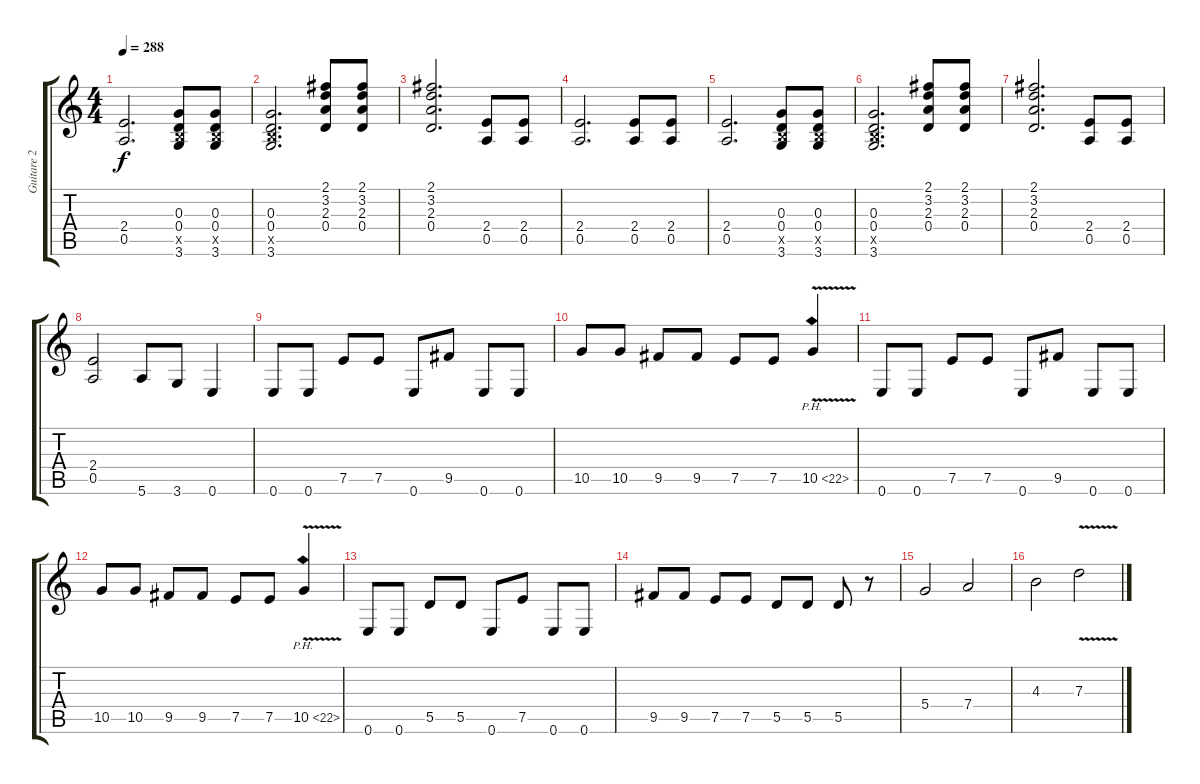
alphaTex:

\track ("Guitare 2" "Guitare 2") {instrument distortionguitar}
\staff {score tabs}
\tuning (E4 B3 G3 D3 A2 E2) {hide}
\ts (4 4)
\tempo 288
\clef g2
\ks c
(2.4 0.5).2{d dy f} (0.3 0.4 2.5{x} 3.6).8 (0.3 0.4 2.5{x} 3.6).8 |
(0.3 0.4 2.5{x} 3.6).2{d} (2.1 3.2 2.3 0.4).8 (2.1 3.2 2.3 0.4).8 |
(2.1 3.2 2.3 0.4).2{d} (2.4 0.5).8 (2.4 0.5).8 |
(2.4 0.5).2{d} (2.4 0.5).8 (2.4 0.5).8 |
(2.4 0.5).2{d} (0.3 0.4 2.5{x} 3.6).8 (0.3 0.4 2.5{x} 3.6).8 |
(0.3 0.4 2.5{x} 3.6).2{d} (2.1 3.2 2.3 0.4).8 (2.1 3.2 2.3 0.4).8 |
(2.1 3.2 2.3 0.4).2{d} (2.4 0.5).8 (2.4 0.5).8 |
(2.4 0.5).2 5.6.8 3.6.8 0.6.4 |
0.6.8 0.6.8 7.5.8 7.5.8 0.6.8 9.5.8 0.6.8 0.6.8 |
10.5.8 10.5.8 9.5.8 9.5.8 7.5.8 7.5.8 10.5{ph 12 v}.4 |
0.6.8 0.6.8 7.5.8 7.5.8 0.6.8 9.5.8 0.6.8 0.6.8 |
10.5.8 10.5.8 9.5.8 9.5.8 7.5.8 7.5.8 10.5{ph 12 v}.4 |
0.6.8 0.6.8 5.5.8 5.5.8 0.6.8 7.5.8 0.6.8 0.6.8 |
9.5.8 9.5.8 7.5.8 7.5.8 5.5.8 5.5.8 5.5.8 r.8 |
5.4.2 7.4.2 |
4.3.2 7.3{v}.2
